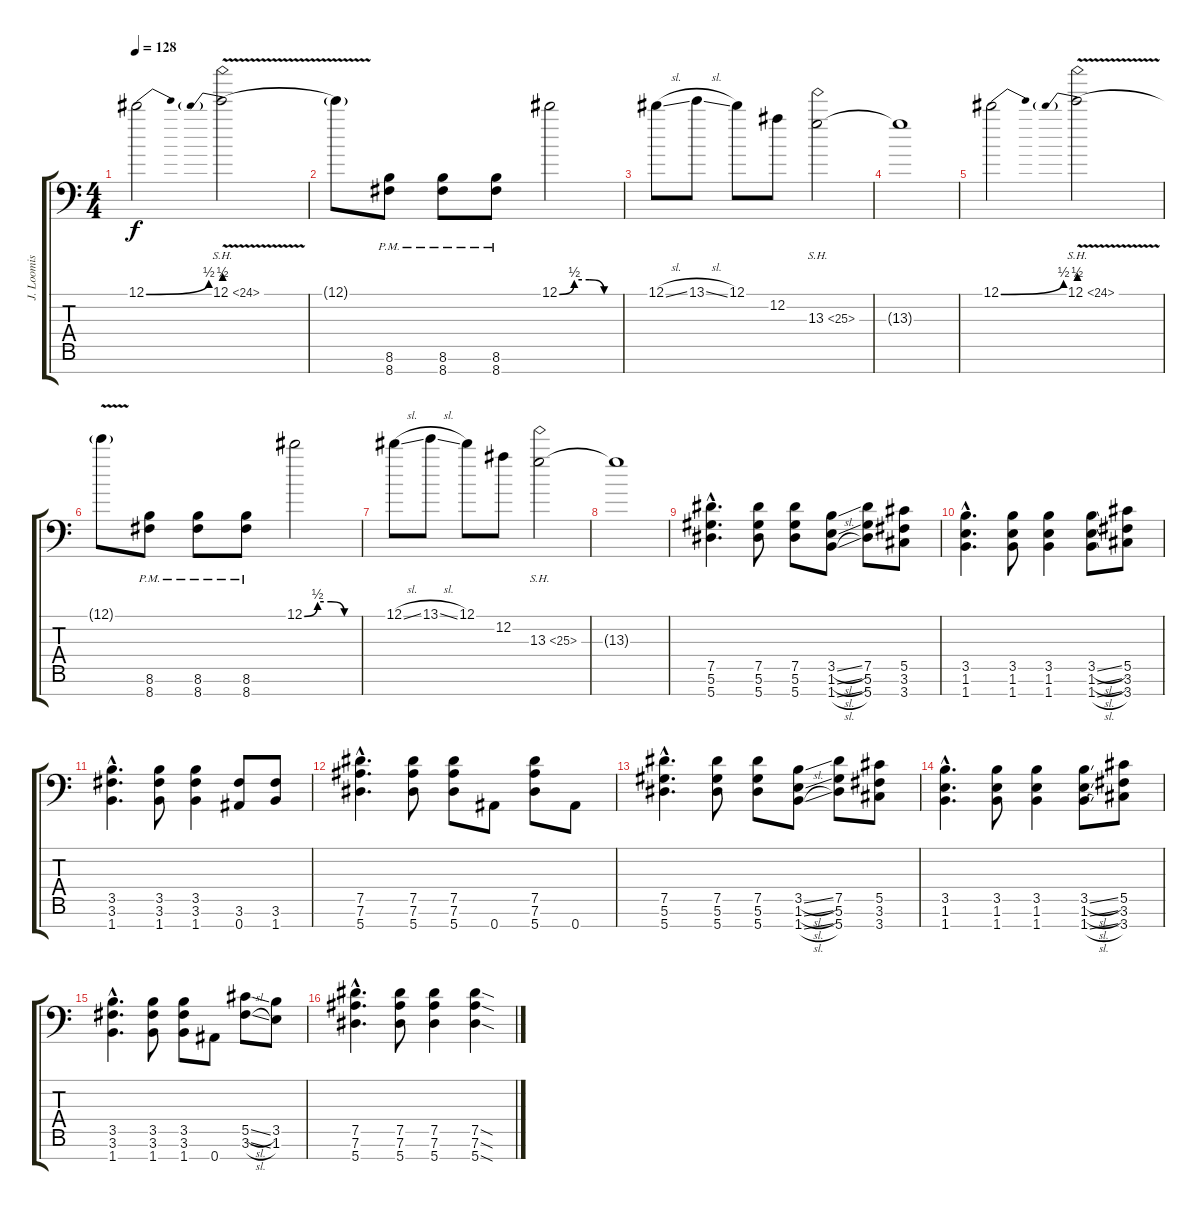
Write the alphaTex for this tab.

\track ("J. Loomis (Rythme)" "J. Loomis ") {instrument distortionguitar}
\staff {score tabs}
\tuning (Eb4 Bb3 Gb3 Db3 Ab2 Eb2 Bb1) {hide}
\ts (4 4)
\section ("" "")
\tempo 128
\clef f4
\ks c
12.1{be (bend 0 0 60 2)}.2{dy f volume 11} 12.1{be (prebend 0 2 60 2) sh 12 v}.2 |
12.1{t}.8 (8.6{pm} 8.7{pm}).8 (8.6{pm} 8.7{pm}).8 (8.6{pm} 8.7{pm}).8 12.1{be (custom 0 0 15 2 30 2 45 0 60 0)}.2 |
12.1{sl}.8 13.1{sl}.8 12.1.8 12.2.8 13.3{sh 12}.2 |
13.3{t}.1 |
12.1{be (bend 0 0 60 2)}.2 12.1{be (prebend 0 2 60 2) sh 12 v}.2 |
12.1{t}.8 (8.6{pm} 8.7{pm}).8 (8.6{pm} 8.7{pm}).8 (8.6{pm} 8.7{pm}).8 12.1{be (custom 0 0 15 2 30 2 45 0 60 0)}.2 |
12.1{sl}.8 13.1{sl}.8 12.1.8 12.2.8 13.3{sh 12}.2 |
13.3{t}.1{volume 6} |
\section ("" "")
(7.5{hac} 5.6{hac} 5.7{hac}).4{d volume 14} (7.5 5.6 5.7).8 (7.5 5.6 5.7).8 (3.5{sl} 1.6{sl} 1.7{sl}).8 (7.5 5.6 5.7).8 (5.5 3.6 3.7).8 |
(3.5{hac} 1.6{hac} 1.7{hac}).4{d} (3.5 1.6 1.7).8 (3.5 1.6 1.7).4 (3.5{sl} 1.6{sl} 1.7{sl}).8 (5.5 3.6 3.7).8 |
(3.5{hac} 3.6{hac} 1.7{hac}).4{d} (3.5 3.6 1.7).8 (3.5 3.6 1.7).4 (3.6 0.7).8 (3.6 1.7).8 |
(7.5{hac} 7.6{hac} 5.7{hac}).4{d} (7.5 7.6 5.7).8 (7.5 7.6 5.7).8 0.7.8 (7.5 7.6 5.7).8 0.7.8 |
(7.5{hac} 5.6{hac} 5.7{hac}).4{d} (7.5 5.6 5.7).8 (7.5 5.6 5.7).8 (3.5{sl} 1.6{sl} 1.7{sl}).8 (7.5 5.6 5.7).8 (5.5 3.6 3.7).8 |
(3.5{hac} 1.6{hac} 1.7{hac}).4{d} (3.5 1.6 1.7).8 (3.5 1.6 1.7).4 (3.5{sl} 1.6{sl} 1.7{sl}).8 (5.5 3.6 3.7).8 |
(3.5{hac} 3.6{hac} 1.7{hac}).4{d} (3.5 3.6 1.7).8 (3.5 3.6 1.7).8 0.7.8 (5.5{sl} 3.6{sl}).8 (3.5 1.6).8 |
(7.5{hac} 7.6{hac} 5.7{hac}).4{d} (7.5 7.6 5.7).8 (7.5 7.6 5.7).4 (7.5{sod} 7.6{sod} 5.7{sod}).4
